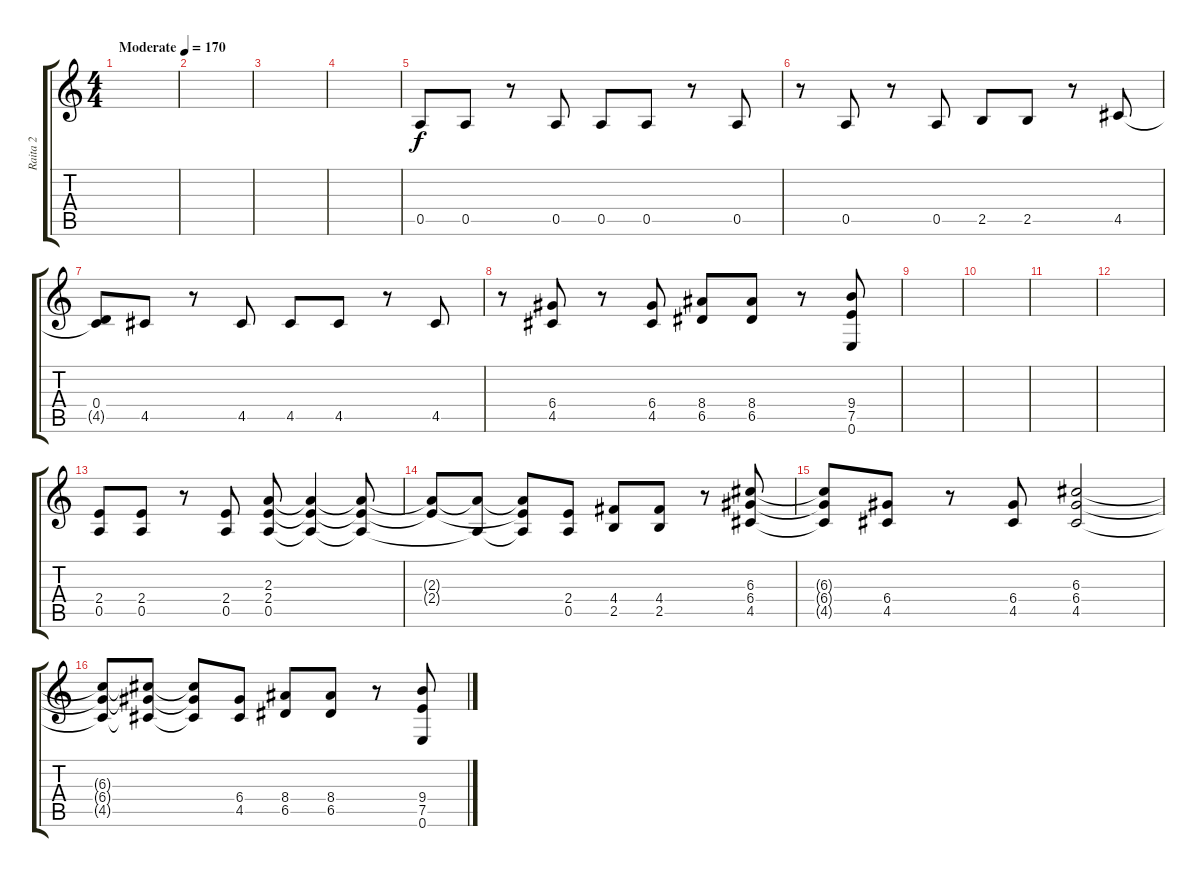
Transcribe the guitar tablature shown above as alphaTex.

\track ("Raita 2" "Raita 2") {instrument overdrivenguitar}
\staff {score tabs}
\tuning (E4 B3 G3 D3 A2 E2) {hide}
\ts (4 4)
\tempo (170 "Moderate")
\clef g2
\ks c
|
|
|
|
0.5.8 0.5.8 r.8 0.5.8 0.5.8 0.5.8 r.8 0.5.8 |
r.8 0.5.8 r.8 0.5.8 2.5.8 2.5.8 r.8 4.5.8 |
(0.4 4.5{t}).8 4.5.8 r.8 4.5.8 4.5.8 4.5.8 r.8 4.5.8 |
r.8 (6.4 4.5).8 r.8 (6.4 4.5).8 (8.4 6.5).8 (8.4 6.5).8 r.8 (9.4 7.5 0.6).8 |
|
|
|
|
(2.4 0.5).8 (2.4 0.5).8 r.8 (2.4 0.5).8 (2.3 2.4 0.5).8 (2.3{t} 2.4{t} 0.5{t}).4 (2.3{t} 2.4{t} 0.5{t}).8 |
(2.3{t} 2.4{t}).8 (2.3{t} 0.5{t}).8 (2.3{t} 2.4{t} 0.5{t}).8 (2.4 0.5).8 (4.4 2.5).8 (4.4 2.5).8 r.8 (6.3 6.4 4.5).8 |
(6.3{t} 6.4{t} 4.5{t}).8 (6.4 4.5).8 r.8 (6.4 4.5).8 (6.3 6.4 4.5).2 |
(6.3{t} 6.4{t} 4.5{t}).8 (6.3{t} 6.4{t} 4.5{t}).8 (6.3{t} 6.4{t} 4.5{t}).8 (6.4 4.5).8 (8.4 6.5).8 (8.4 6.5).8 r.8 (9.4 7.5 0.6).8
